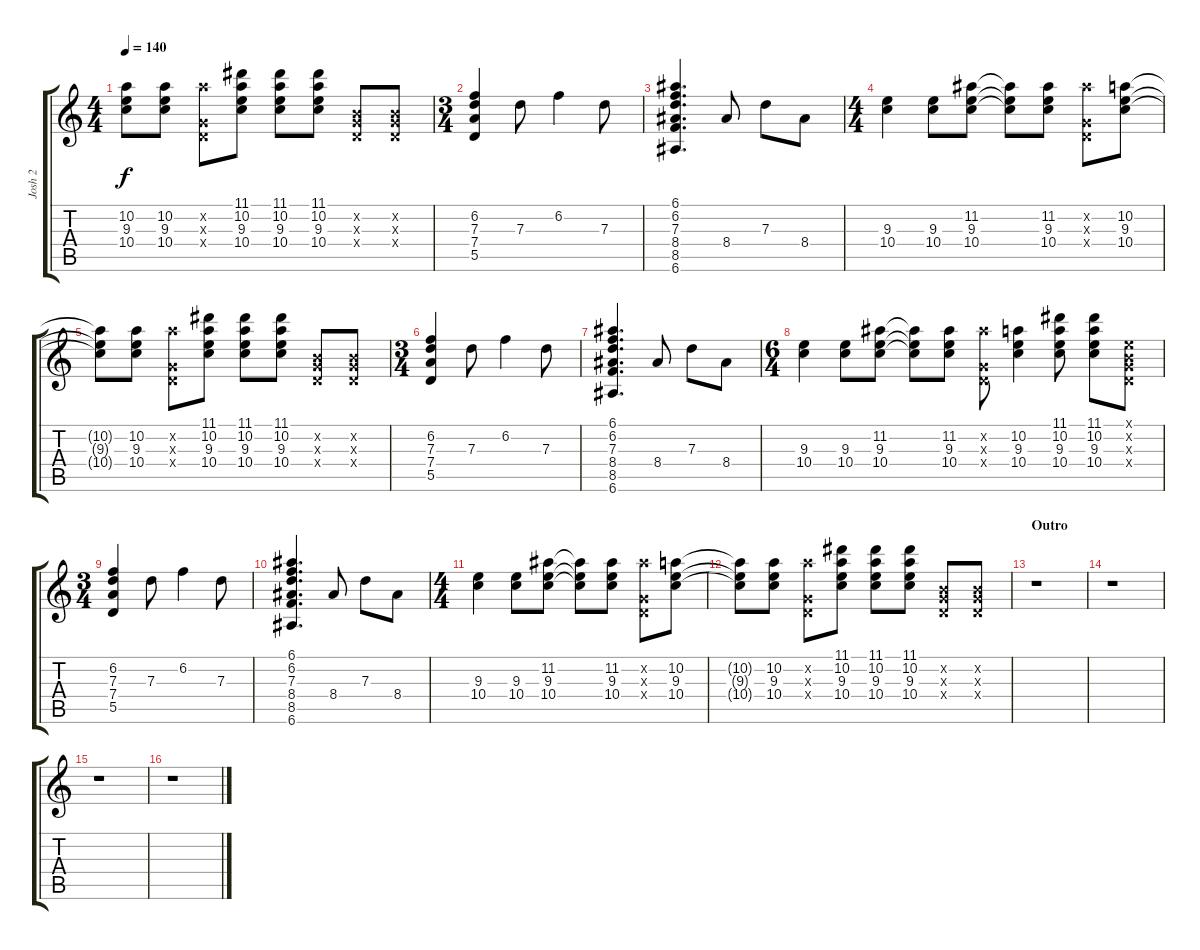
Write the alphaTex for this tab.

\track ("Josh 2" "Josh 2") {instrument electricguitarclean}
\staff {score tabs}
\tuning (E4 B3 G3 D3 A2 E2) {hide}
\ts (4 4)
\tempo 140
\clef g2
\ks c
(10.2{t} 9.3{t} 10.4{t}).8{dy f} (10.2 9.3 10.4).8 (10.2{x} 0.3{x} 0.4{x}).8 (11.1 10.2 9.3 10.4).8 (11.1 10.2 9.3 10.4).8 (11.1 10.2 9.3 10.4).8 (0.2{x} 0.3{x} 0.4{x}).8 (0.2{x} 0.3{x} 0.4{x}).8 |
\ts (3 4)
(6.2 7.3 7.4 5.5).4 7.3.8 6.2.4 7.3.8 |
(6.1 6.2 7.3 8.4 8.5 6.6).4{d} 8.4.8 7.3.8 8.4.8 |
\ts (4 4)
(9.3 10.4).4 (9.3 10.4).8 (11.2 9.3 10.4).8 (11.2{t} 9.3{t} 10.4{t}).8 (11.2 9.3 10.4).8 (11.2{x} 0.3{x} 0.4{x}).8 (10.2 9.3 10.4).8 |
(10.2{t} 9.3{t} 10.4{t}).8 (10.2 9.3 10.4).8 (10.2{x} 0.3{x} 0.4{x}).8 (11.1 10.2 9.3 10.4).8 (11.1 10.2 9.3 10.4).8 (11.1 10.2 9.3 10.4).8 (0.2{x} 0.3{x} 0.4{x}).8 (0.2{x} 0.3{x} 0.4{x}).8 |
\ts (3 4)
(6.2 7.3 7.4 5.5).4 7.3.8 6.2.4 7.3.8 |
(6.1 6.2 7.3 8.4 8.5 6.6).4{d} 8.4.8 7.3.8 8.4.8 |
\ts (6 4)
(9.3 10.4).4 (9.3 10.4).8 (11.2 9.3 10.4).8 (11.2{t} 9.3{t} 10.4{t}).8 (11.2 9.3 10.4).8 (11.2{x} 0.3{x} 0.4{x}).8 (10.2 9.3 10.4).4 (11.1 10.2 9.3 10.4).8 (11.1 10.2 9.3 10.4).8 (0.1{x} 0.2{x} 0.3{x} 0.4{x}).8 |
\ts (3 4)
(6.2 7.3 7.4 5.5).4 7.3.8 6.2.4 7.3.8 |
(6.1 6.2 7.3 8.4 8.5 6.6).4{d} 8.4.8 7.3.8 8.4.8 |
\ts (4 4)
(9.3 10.4).4 (9.3 10.4).8 (11.2 9.3 10.4).8 (11.2{t} 9.3{t} 10.4{t}).8 (11.2 9.3 10.4).8 (11.2{x} 0.3{x} 0.4{x}).8 (10.2 9.3 10.4).8 |
(10.2{t} 9.3{t} 10.4{t}).8 (10.2 9.3 10.4).8 (10.2{x} 0.3{x} 0.4{x}).8 (11.1 10.2 9.3 10.4).8 (11.1 10.2 9.3 10.4).8 (11.1 10.2 9.3 10.4).8 (0.2{x} 0.3{x} 0.4{x}).8 (0.2{x} 0.3{x} 0.4{x}).8 |
\section ("" "Outro")
r.1 |
r.1 |
r.1 |
r.1
